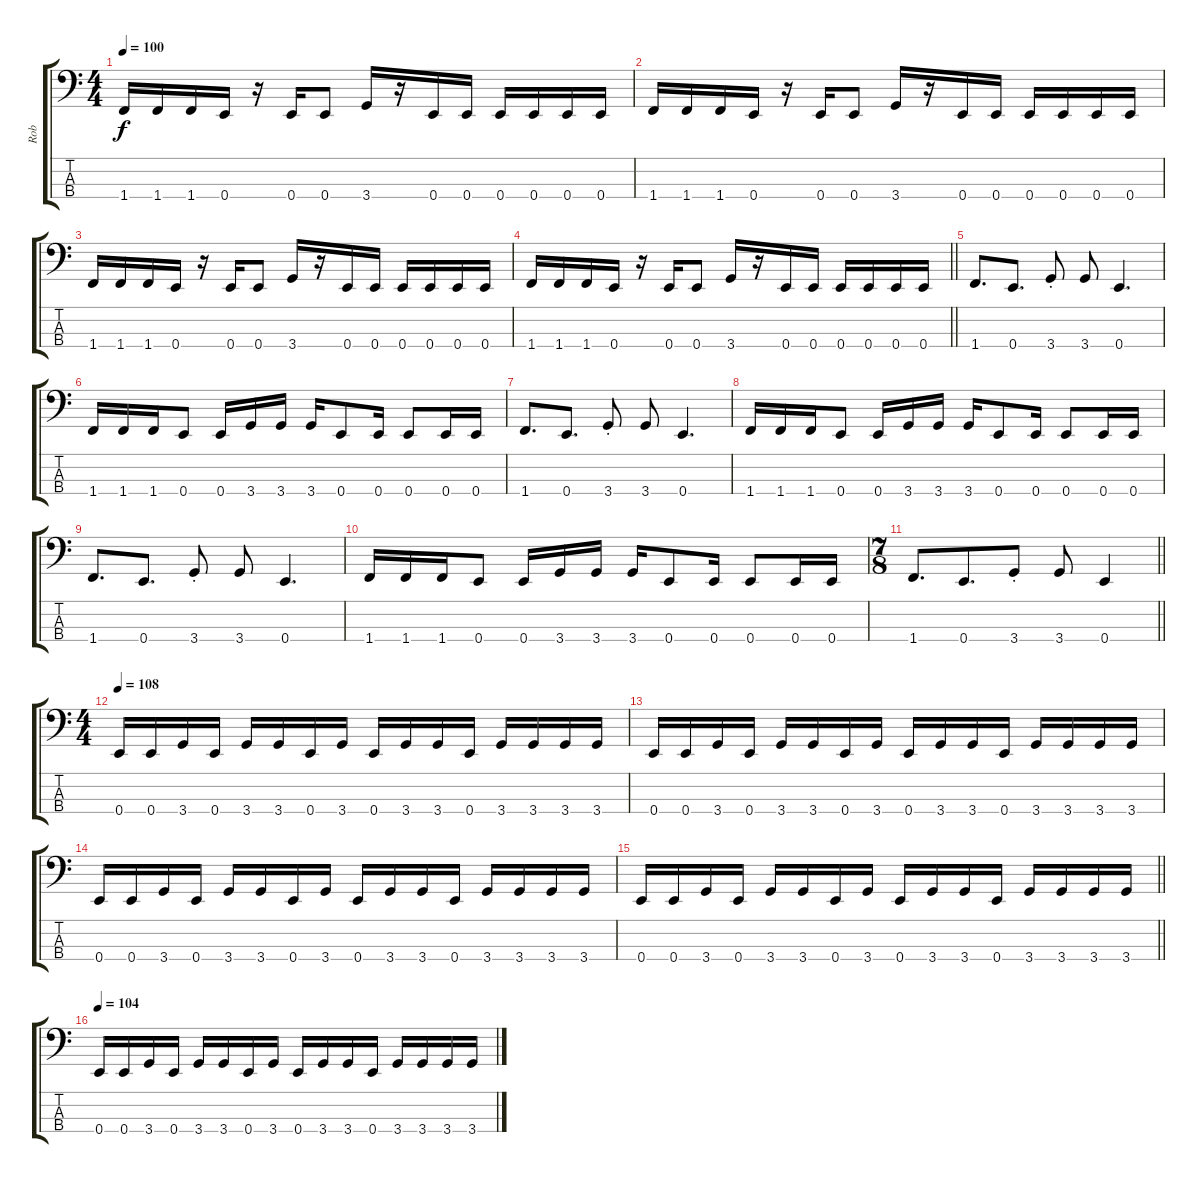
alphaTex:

\track ("Rob" "Rob") {instrument electricbassfinger}
\staff {score tabs}
\tuning (G2 D2 A1 E1) {hide}
\ts (4 4)
\tempo 100
\clef f4
\ks c
1.4.16{dy f} 1.4.16 1.4.16 0.4.16 r.16 0.4.16 0.4.8 3.4.16 r.16 0.4.16 0.4.16 0.4.16 0.4.16 0.4.16 0.4.16 |
1.4.16 1.4.16 1.4.16 0.4.16 r.16 0.4.16 0.4.8 3.4.16 r.16 0.4.16 0.4.16 0.4.16 0.4.16 0.4.16 0.4.16 |
1.4.16 1.4.16 1.4.16 0.4.16 r.16 0.4.16 0.4.8 3.4.16 r.16 0.4.16 0.4.16 0.4.16 0.4.16 0.4.16 0.4.16 |
\barLineRight lightlight
1.4.16 1.4.16 1.4.16 0.4.16 r.16 0.4.16 0.4.8 3.4.16 r.16 0.4.16 0.4.16 0.4.16 0.4.16 0.4.16 0.4.16 |
\section ("" "")
1.4.8{d} 0.4.8{d} 3.4{st}.8 3.4.8 0.4.4{d} |
1.4.16 1.4.16 1.4.16 0.4.8 0.4.16 3.4.16 3.4.16 3.4.16 0.4.8 0.4.16 0.4.8 0.4.16 0.4.16 |
1.4.8{d} 0.4.8{d} 3.4{st}.8 3.4.8 0.4.4{d} |
1.4.16 1.4.16 1.4.16 0.4.8 0.4.16 3.4.16 3.4.16 3.4.16 0.4.8 0.4.16 0.4.8 0.4.16 0.4.16 |
1.4.8{d} 0.4.8{d} 3.4{st}.8 3.4.8 0.4.4{d} |
1.4.16 1.4.16 1.4.16 0.4.8 0.4.16 3.4.16 3.4.16 3.4.16 0.4.8 0.4.16 0.4.8 0.4.16 0.4.16 |
\ts (7 8)
\barLineRight lightlight
1.4.8{d} 0.4.8{d} 3.4{st}.8 3.4.8 0.4.4 |
\ts (4 4)
\section ("" "")
\tempo 108
0.4.16 0.4.16 3.4.16 0.4.16 3.4.16 3.4.16 0.4.16 3.4.16 0.4.16 3.4.16 3.4.16 0.4.16 3.4.16 3.4.16 3.4.16 3.4.16 |
0.4.16 0.4.16 3.4.16 0.4.16 3.4.16 3.4.16 0.4.16 3.4.16 0.4.16 3.4.16 3.4.16 0.4.16 3.4.16 3.4.16 3.4.16 3.4.16 |
0.4.16 0.4.16 3.4.16 0.4.16 3.4.16 3.4.16 0.4.16 3.4.16 0.4.16 3.4.16 3.4.16 0.4.16 3.4.16 3.4.16 3.4.16 3.4.16 |
\barLineRight lightlight
0.4.16 0.4.16 3.4.16 0.4.16 3.4.16 3.4.16 0.4.16 3.4.16 0.4.16 3.4.16 3.4.16 0.4.16 3.4.16 3.4.16 3.4.16 3.4.16 |
\section ("" "")
\tempo 104
0.4.16 0.4.16 3.4.16 0.4.16 3.4.16 3.4.16 0.4.16 3.4.16 0.4.16 3.4.16 3.4.16 0.4.16 3.4.16 3.4.16 3.4.16 3.4.16
